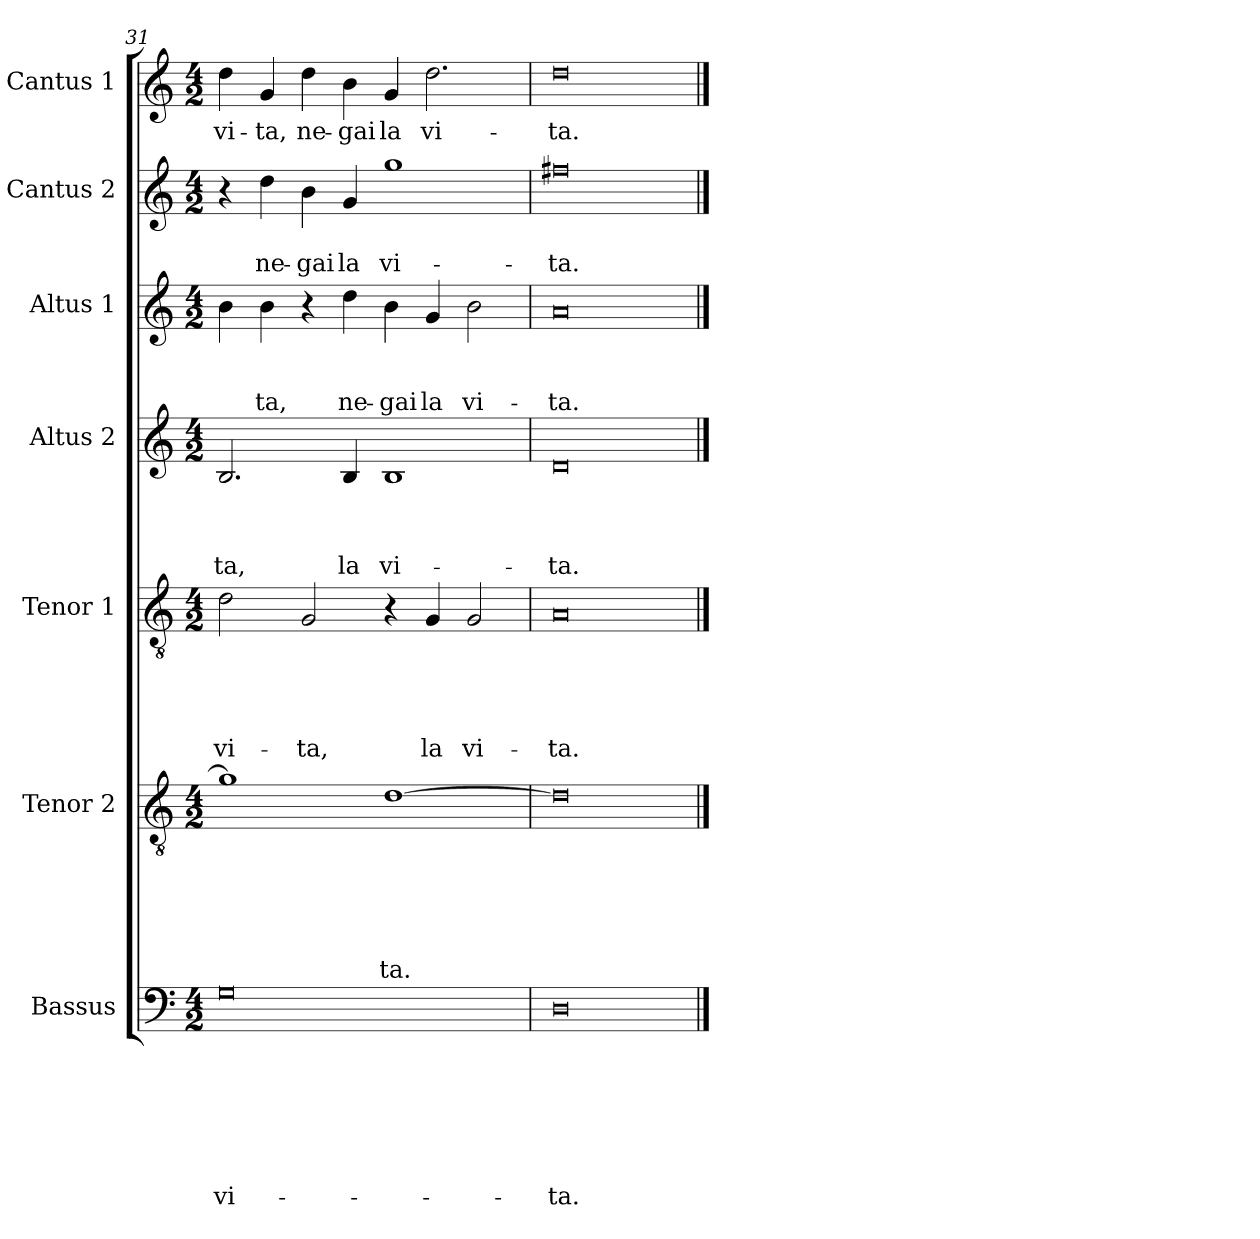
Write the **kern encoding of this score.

**kern	**text	**text	**text	**text	**text	**text	**text	**kern	**text	**text	**text	**text	**text	**text	**kern	**text	**text	**text	**text	**text	**kern	**text	**text	**text	**text	**kern	**text	**text	**text	**kern	**text	**text	**kern	**text
*part7	*part7	*part7	*part7	*part7	*part7	*part7	*part7	*part6	*part6	*part6	*part6	*part6	*part6	*part6	*part5	*part5	*part5	*part5	*part5	*part5	*part4	*part4	*part4	*part4	*part4	*part3	*part3	*part3	*part3	*part2	*part2	*part2	*part1	*part1
*staff7	*staff7	*staff7	*staff7	*staff7	*staff7	*staff7	*staff7	*staff6	*staff6	*staff6	*staff6	*staff6	*staff6	*staff6	*staff5	*staff5	*staff5	*staff5	*staff5	*staff5	*staff4	*staff4	*staff4	*staff4	*staff4	*staff3	*staff3	*staff3	*staff3	*staff2	*staff2	*staff2	*staff1	*staff1
*I"Bassus	*	*	*	*	*	*	*	*I"Tenor 2	*	*	*	*	*	*	*I"Tenor 1	*	*	*	*	*	*I"Altus 2	*	*	*	*	*I"Altus 1	*	*	*	*I"Cantus 2	*	*	*I"Cantus 1	*
*clefF4	*	*	*	*	*	*	*	*clefGv2	*	*	*	*	*	*	*clefGv2	*	*	*	*	*	*clefG2	*	*	*	*	*clefG2	*	*	*	*clefG2	*	*	*clefG2	*
*k[]	*	*	*	*	*	*	*	*k[]	*	*	*	*	*	*	*k[]	*	*	*	*	*	*k[]	*	*	*	*	*k[]	*	*	*	*k[]	*	*	*k[]	*
*a:	*	*	*	*	*	*	*	*a:	*	*	*	*	*	*	*a:	*	*	*	*	*	*a:	*	*	*	*	*a:	*	*	*	*a:	*	*	*a:	*
*M4/2	*	*	*	*	*	*	*	*M4/2	*	*	*	*	*	*	*M4/2	*	*	*	*	*	*M4/2	*	*	*	*	*M4/2	*	*	*	*M4/2	*	*	*M4/2	*
=31	=31	=31	=31	=31	=31	=31	=31	=31	=31	=31	=31	=31	=31	=31	=31	=31	=31	=31	=31	=31	=31	=31	=31	=31	=31	=31	=31	=31	=31	=31	=31	=31	=31	=31
!	!	!	!	!	!	!	!LO:LY:b	!	!	!	!	!	!	!	!	!	!	!	!	!LO:LY:b	!	!	!	!	!LO:LY:b	!	!	!	!	!	!	!	!	!LO:LY:b
0G	.	.	.	.	.	.	vi-	1g]	.	.	.	.	.	.	2d\	.	.	.	.	vi-	2.B/	.	.	.	-ta,	4b\	.	.	.	4r	.	.	4dd\	vi-
!	!	!	!	!	!	!	!	!	!	!	!	!	!	!	!	!	!	!	!	!	!	!	!	!	!	!	!	!	!LO:LY:b	!	!	!LO:LY:b	!	!LO:LY:b
.	.	.	.	.	.	.	.	.	.	.	.	.	.	.	.	.	.	.	.	.	.	.	.	.	.	4b\	.	.	-ta,	4dd\	.	ne-	4g/	-ta,
!	!	!	!	!	!	!	!	!	!	!	!	!	!	!	!	!	!	!	!	!LO:LY:b	!	!	!	!	!	!	!	!	!	!	!	!LO:LY:b	!	!LO:LY:b
.	.	.	.	.	.	.	.	.	.	.	.	.	.	.	2G/	.	.	.	.	-ta,	.	.	.	.	.	4r	.	.	.	4b\	.	-gai	4dd\	ne-
!	!	!	!	!	!	!	!	!	!	!	!	!	!	!	!	!	!	!	!	!	!	!	!	!	!LO:LY:b	!	!	!	!LO:LY:b	!	!	!LO:LY:b	!	!LO:LY:b
.	.	.	.	.	.	.	.	.	.	.	.	.	.	.	.	.	.	.	.	.	4B/	.	.	.	la	4dd\	.	.	ne-	4g/	.	la	4b\	-gai
!	!	!	!	!	!	!	!	!	!	!	!	!	!	!LO:LY:b	!	!	!	!	!	!	!	!	!	!	!LO:LY:b	!	!	!	!LO:LY:b	!	!	!LO:LY:b	!	!LO:LY:b
.	.	.	.	.	.	.	.	[1d	.	.	.	.	.	-ta.	4r	.	.	.	.	.	1B	.	.	.	vi-	4b\	.	.	-gai	1gg	.	vi-	4g/	la
!	!	!	!	!	!	!	!	!	!	!	!	!	!	!	!	!	!	!	!	!LO:LY:b	!	!	!	!	!	!	!	!	!LO:LY:b	!	!	!	!	!LO:LY:b
.	.	.	.	.	.	.	.	.	.	.	.	.	.	.	4G/	.	.	.	.	la	.	.	.	.	.	4g/	.	.	la	.	.	.	2.dd\	vi-
!	!	!	!	!	!	!	!	!	!	!	!	!	!	!	!	!	!	!	!	!LO:LY:b	!	!	!	!	!	!	!	!	!LO:LY:b	!	!	!	!	!
.	.	.	.	.	.	.	.	.	.	.	.	.	.	.	2G/	.	.	.	.	vi-	.	.	.	.	.	2b\	.	.	vi-	.	.	.	.	.
=32	=32	=32	=32	=32	=32	=32	=32	=32	=32	=32	=32	=32	=32	=32	=32	=32	=32	=32	=32	=32	=32	=32	=32	=32	=32	=32	=32	=32	=32	=32	=32	=32	=32	=32
!	!	!	!	!	!	!	!LO:LY:b	!	!	!	!	!	!	!	!	!	!	!	!	!LO:LY:b	!	!	!	!	!LO:LY:b	!	!	!	!LO:LY:b	!	!	!LO:LY:b	!	!LO:LY:b
0D	.	.	.	.	.	.	-ta.	0d]	.	.	.	.	.	.	0A	.	.	.	.	-ta.	0d	.	.	.	-ta.	0a	.	.	-ta.	0ff#X	.	-ta.	0dd	-ta.
==	==	==	==	==	==	==	==	==	==	==	==	==	==	==	==	==	==	==	==	==	==	==	==	==	==	==	==	==	==	==	==	==	==	==
*-	*-	*-	*-	*-	*-	*-	*-	*-	*-	*-	*-	*-	*-	*-	*-	*-	*-	*-	*-	*-	*-	*-	*-	*-	*-	*-	*-	*-	*-	*-	*-	*-	*-	*-
